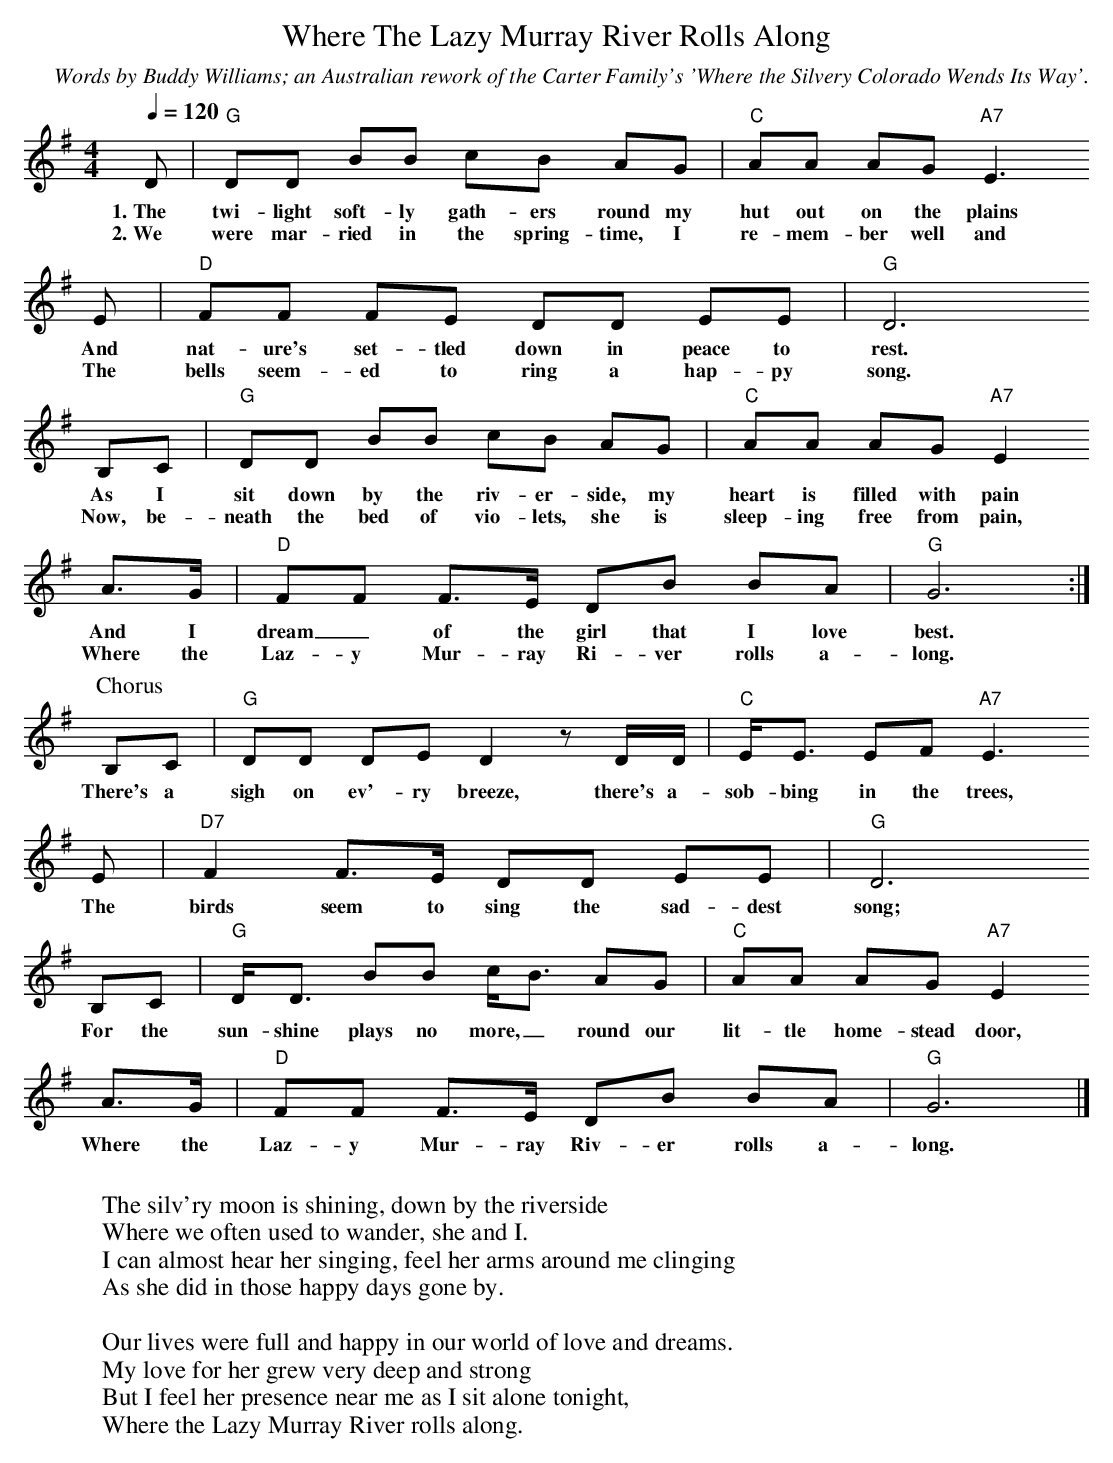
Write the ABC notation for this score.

X:1
T:Where The Lazy Murray River Rolls Along
C:Words by Buddy Williams; an Australian rework of the Carter Family's 'Where the Silvery Colorado Wends Its Way'.
M:4/4
L:1/8
Q:1/4=120
K:Gmaj clef=treble
D|"G"DD BB cB AG|"C"AA AG "A7"E3
w:1.~The twi-light soft-ly gath-ers round my hut out on the plains
w:2.~We were mar-ried in the spring-time, I re-mem-ber well and plain,
E|"D"FF FE DD EE|"G"D6
w:And nat-ure's set-tled down in peace to rest.
w:The bells seem-ed to ring a hap-py song.
B,C|"G"DD BB cB AG|"C"AA AG "A7"E2
w:As I sit down by the riv-er-side, my heart is filled with pain
w:Now, be-neath the bed of vio-lets, she is sleep-ing free from pain,
A>G|"D"FF F>E DB BA|"G"G6:|
w:And I dream_ of the girl that I love best.
w:Where the Laz-y Mur-ray Ri-ver rolls a-long.
P:Chorus
B,C|"G"DD DE D2 zD/D/|"C"E<E EF "A7"E3
w:There's a sigh on ev'-ry breeze, there's a-sob-bing in the trees,
E|"D7"F2F>E DD EE|"G"D6
w:The birds seem to sing the sad-dest song;
B,C|"G"D<D BB c<B AG|"C"AA AG "A7"E2
w:For the sun-shine plays no more,_ round our lit-tle home-stead door,
A>G|"D"FF F>E DB BA|"G"G6|]
w:Where the Laz-y Mur-ray Riv-er rolls a-long.
W:
W:The silv'ry moon is shining, down by the riverside
W:Where we often used to wander, she and I.
W:I can almost hear her singing, feel her arms around me clinging
W:As she did in those happy days gone by.
W:
W:Our lives were full and happy in our world of love and dreams.
W:My love for her grew very deep and strong
W:But I feel her presence near me as I sit alone tonight,
W:Where the Lazy Murray River rolls along.
